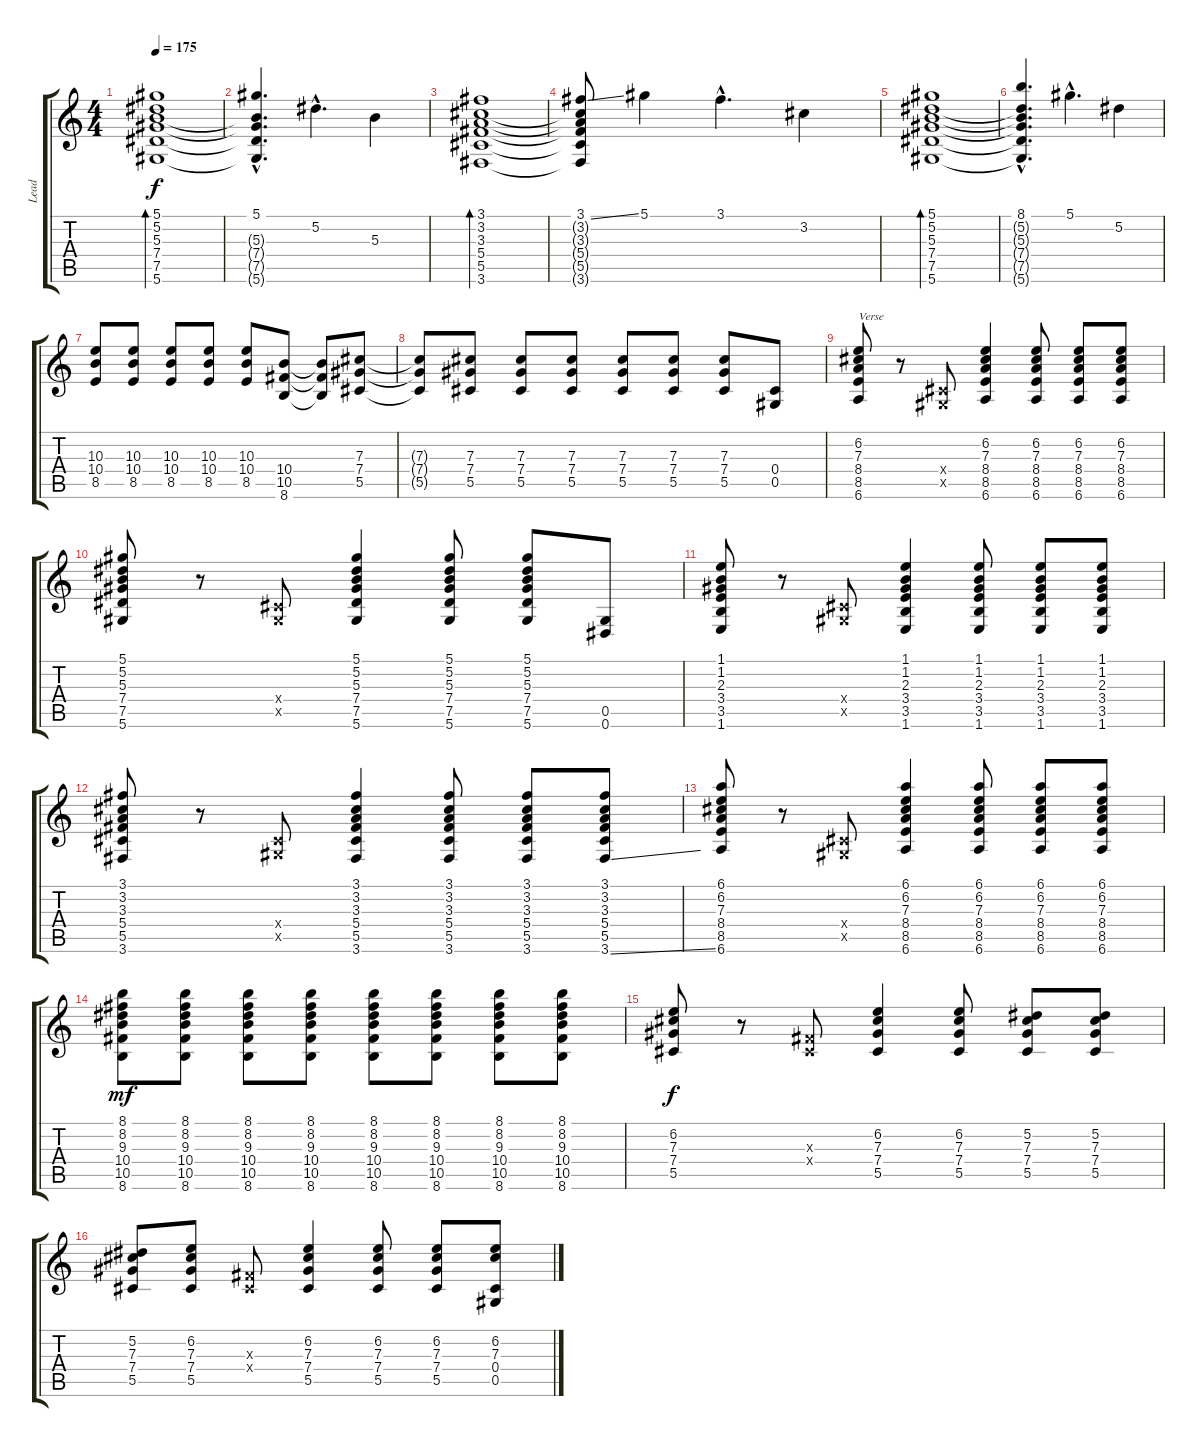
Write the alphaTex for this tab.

\track ("Lead" "Lead") {instrument overdrivenguitar}
\staff {score tabs}
\tuning (Eb4 Bb3 Gb3 Db3 Ab2 Eb2) {hide}
\ts (4 4)
\tempo 175
\clef g2
\ks c
(5.1 5.2 5.3 7.4 7.5 5.6).1{bd 60 dy f} |
(5.1{hac} 5.3{hac t} 7.4{hac t} 7.5{hac t} 5.6{hac t}).4{d} 5.2{hac}.4{d} 5.3.4 |
(3.1 3.2 3.3 5.4 5.5 3.6).1{bd 60} |
(3.1{ss} 3.2{t} 3.3{t} 5.4{t} 5.5{t} 3.6{t}).8 5.1.4 3.1{hac}.4{d} 3.2.4 |
(5.1 5.2 5.3 7.4 7.5 5.6).1{bd 60} |
(8.1{hac} 5.2{hac t} 5.3{hac t} 7.4{hac t} 7.5{hac t} 5.6{hac t}).4{d} 5.1{hac}.4{d} 5.2.4 |
(10.3 10.4 8.5).8 (10.3 10.4 8.5).8 (10.3 10.4 8.5).8 (10.3 10.4 8.5).8 (10.3 10.4 8.5).8 (10.4 10.5 8.6).8 (10.4{t} 10.5{t} 8.6{t}).8 (7.3 7.4 5.5).8 |
(7.3{t} 7.4{t} 5.5{t}).8 (7.3 7.4 5.5).8 (7.3 7.4 5.5).8 (7.3 7.4 5.5).8 (7.3 7.4 5.5).8 (7.3 7.4 5.5).8 (7.3 7.4 5.5).8 (0.4 0.5).8 |
(6.2 7.3 8.4 8.5 6.6).8{txt "Verse"} r.8 (0.4{x} 0.5{x}).8 (6.2 7.3 8.4 8.5 6.6).4 (6.2 7.3 8.4 8.5 6.6).8 (6.2 7.3 8.4 8.5 6.6).8 (6.2 7.3 8.4 8.5 6.6).8 |
(5.1 5.2 5.3 7.4 7.5 5.6).8 r.8 (0.4{x} 0.5{x}).8 (5.1 5.2 5.3 7.4 7.5 5.6).4 (5.1 5.2 5.3 7.4 7.5 5.6).8 (5.1 5.2 5.3 7.4 7.5 5.6).8 (0.5 0.6).8 |
(1.1 1.2 2.3 3.4 3.5 1.6).8 r.8 (0.4{x} 0.5{x}).8 (1.1 1.2 2.3 3.4 3.5 1.6).4 (1.1 1.2 2.3 3.4 3.5 1.6).8 (1.1 1.2 2.3 3.4 3.5 1.6).8 (1.1 1.2 2.3 3.4 3.5 1.6).8 |
(3.1 3.2 3.3 5.4 5.5 3.6).8 r.8 (0.4{x} 0.5{x}).8 (3.1 3.2 3.3 5.4 5.5 3.6).4 (3.1 3.2 3.3 5.4 5.5 3.6).8 (3.1 3.2 3.3 5.4 5.5 3.6).8 (3.1 3.2 3.3 5.4 5.5 3.6{ss}).8 |
(6.1 6.2 7.3 8.4 8.5 6.6).8 r.8 (0.4{x} 0.5{x}).8 (6.1 6.2 7.3 8.4 8.5 6.6).4 (6.1 6.2 7.3 8.4 8.5 6.6).8 (6.1 6.2 7.3 8.4 8.5 6.6).8 (6.1 6.2 7.3 8.4 8.5 6.6).8 |
(8.1 8.2 9.3 10.4 10.5 8.6).8{dy mf} (8.1 8.2 9.3 10.4 10.5 8.6).8 (8.1 8.2 9.3 10.4 10.5 8.6).8 (8.1 8.2 9.3 10.4 10.5 8.6).8 (8.1 8.2 9.3 10.4 10.5 8.6).8 (8.1 8.2 9.3 10.4 10.5 8.6).8 (8.1 8.2 9.3 10.4 10.5 8.6).8 (8.1 8.2 9.3 10.4 10.5 8.6).8 |
(6.2 7.3 7.4 5.5).8{dy f} r.8 (0.3{x} 0.4{x}).8 (6.2 7.3 7.4 5.5).4 (6.2 7.3 7.4 5.5).8 (5.2 7.3 7.4 5.5).8 (5.2 7.3 7.4 5.5).8 |
(5.2 7.3 7.4 5.5).8 (6.2 7.3 7.4 5.5).8 (0.3{x} 0.4{x}).8 (6.2 7.3 7.4 5.5).4 (6.2 7.3 7.4 5.5).8 (6.2 7.3 7.4 5.5).8 (6.2 7.3 0.4 0.5).8
